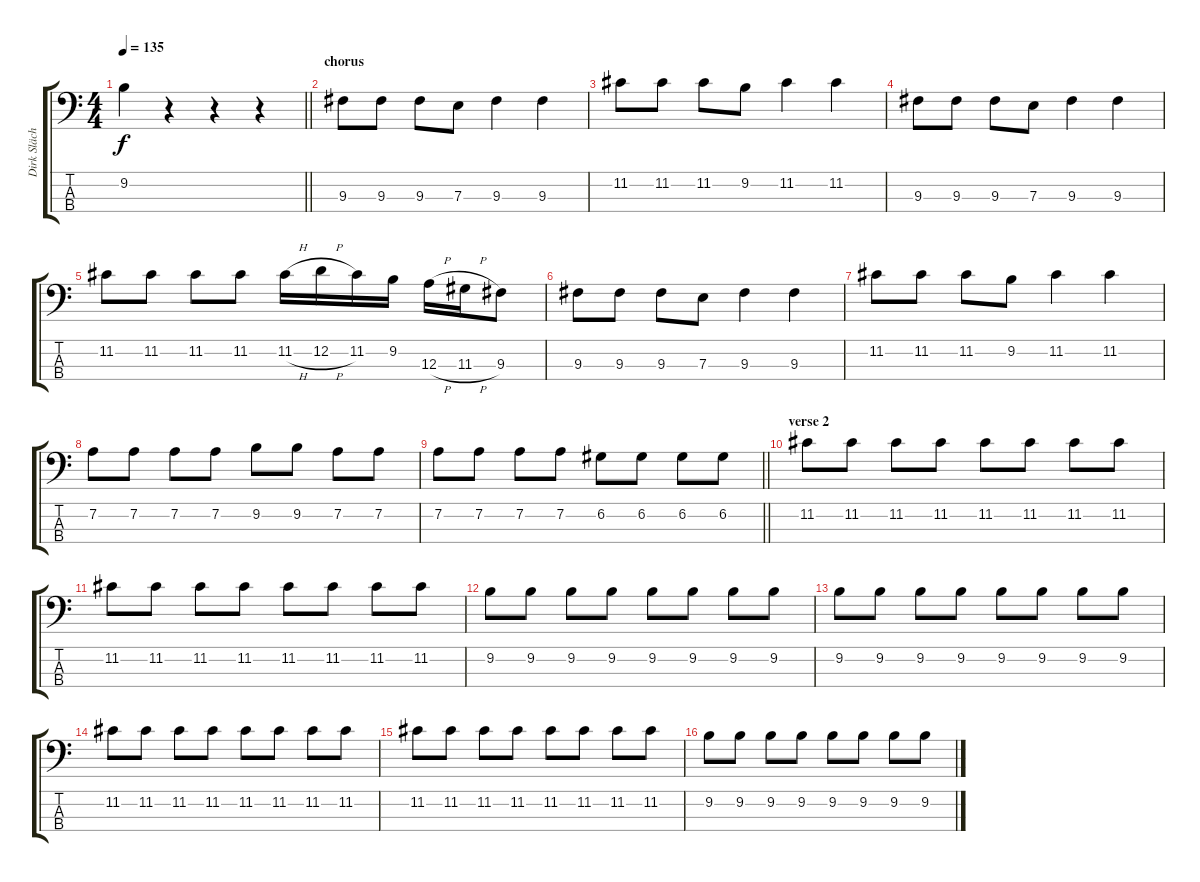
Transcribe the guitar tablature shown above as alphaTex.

\track ("Dirk Slächter" "Dirk Släch") {instrument electricbassfinger}
\staff {score tabs}
\tuning (G2 D2 A1 E1) {hide}
\ts (4 4)
\tempo 135
\clef f4
\barLineRight lightlight
\ks c
9.2.4{dy f} r.4 r.4 r.4 |
\section ("" "chorus")
9.3.8 9.3.8 9.3.8 7.3.8 9.3.4 9.3.4 |
11.2.8 11.2.8 11.2.8 9.2.8 11.2.4 11.2.4 |
9.3.8 9.3.8 9.3.8 7.3.8 9.3.4 9.3.4 |
11.2.8 11.2.8 11.2.8 11.2.8 11.2{h}.16 12.2{h}.16 11.2.16 9.2.16 12.3{h}.16 11.3{h}.16 9.3.8 |
9.3.8 9.3.8 9.3.8 7.3.8 9.3.4 9.3.4 |
11.2.8 11.2.8 11.2.8 9.2.8 11.2.4 11.2.4 |
7.2.8 7.2.8 7.2.8 7.2.8 9.2.8 9.2.8 7.2.8 7.2.8 |
\barLineRight lightlight
7.2.8 7.2.8 7.2.8 7.2.8 6.2.8 6.2.8 6.2.8 6.2.8 |
\section ("" "verse 2")
11.2.8 11.2.8 11.2.8 11.2.8 11.2.8 11.2.8 11.2.8 11.2.8 |
11.2.8 11.2.8 11.2.8 11.2.8 11.2.8 11.2.8 11.2.8 11.2.8 |
9.2.8 9.2.8 9.2.8 9.2.8 9.2.8 9.2.8 9.2.8 9.2.8 |
9.2.8 9.2.8 9.2.8 9.2.8 9.2.8 9.2.8 9.2.8 9.2.8 |
11.2.8 11.2.8 11.2.8 11.2.8 11.2.8 11.2.8 11.2.8 11.2.8 |
11.2.8 11.2.8 11.2.8 11.2.8 11.2.8 11.2.8 11.2.8 11.2.8 |
9.2.8 9.2.8 9.2.8 9.2.8 9.2.8 9.2.8 9.2.8 9.2.8
